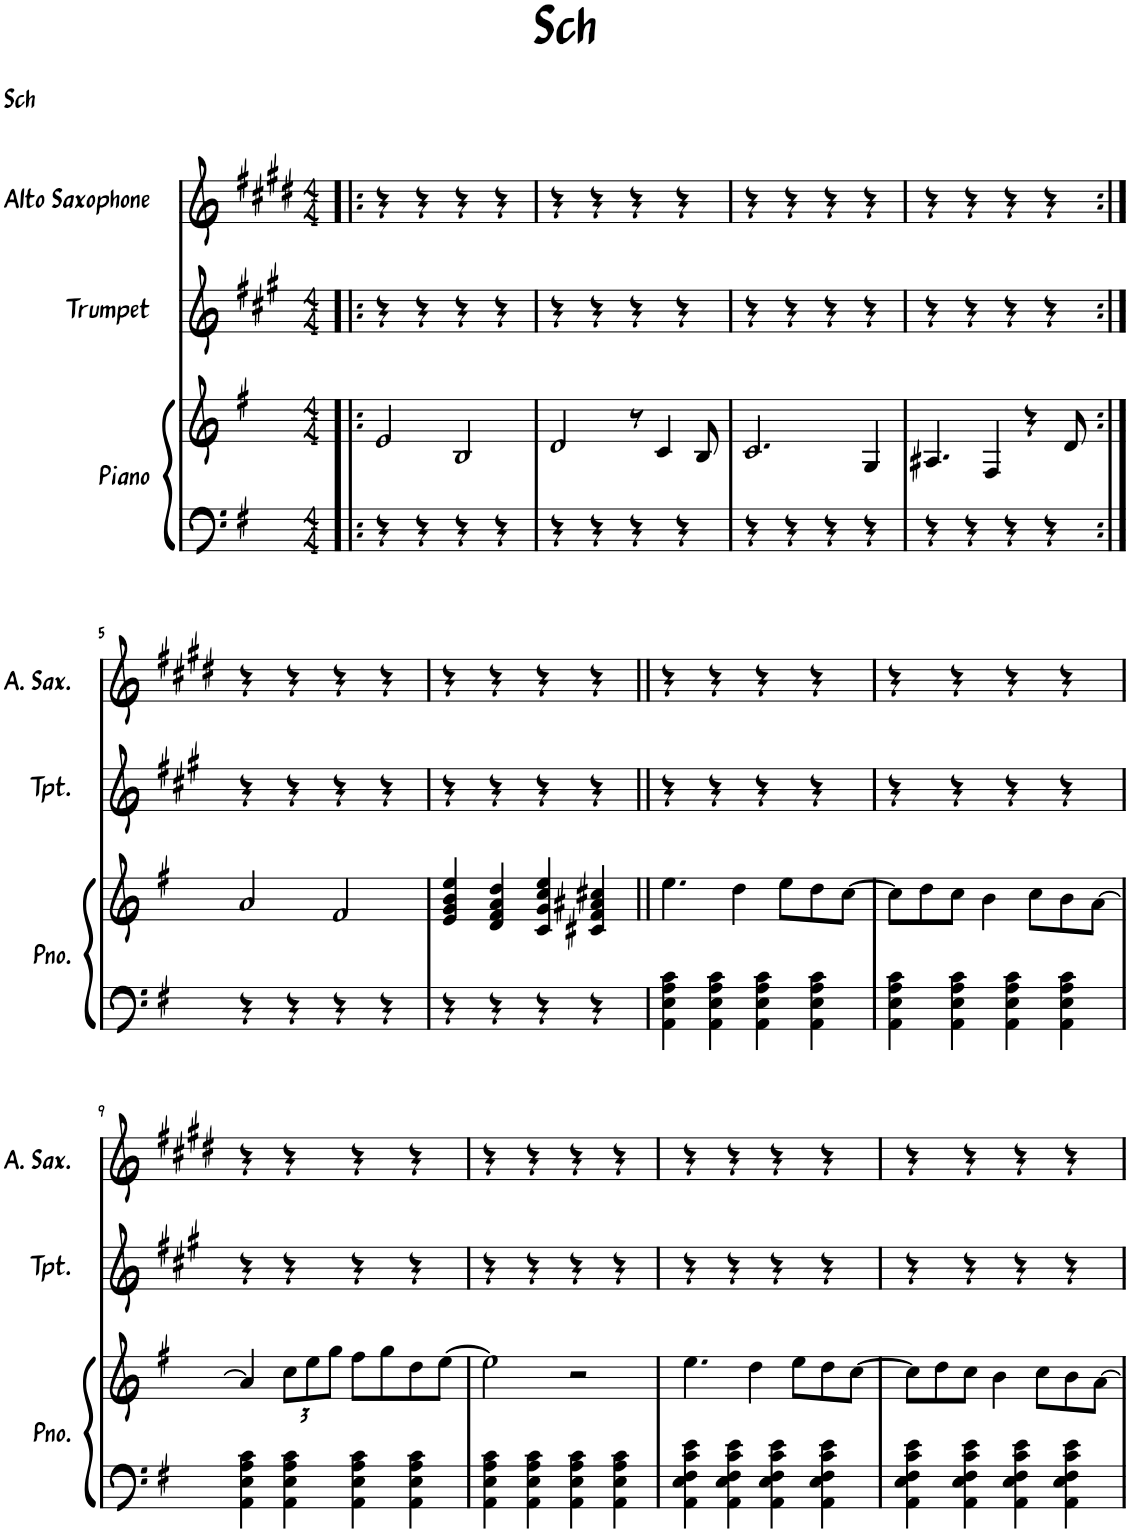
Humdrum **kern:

**kern	**kern	**kern	**kern
*part3	*part3	*part2	*part1
*staff4	*staff3	*staff2	*staff1
*I"Piano	*	*I"Trumpet	*I"Alto Saxophone
*I'Pno.	*	*I'Tpt.	*I'A. Sax.
*clefF4	*clefG2	*clefG2	*clefG2
*	*	*Trd1c2	*Trd5c9
*k[f#]	*k[f#]	*k[f#c#g#]	*k[f#c#g#d#]
*M4/4	*M4/4	*M4/4	*M4/4
=1!|:	=1!|:	=1!|:	=1!|:
4r	2e/	4r	4r
4r	.	4r	4r
4r	2B/	4r	4r
4r	.	4r	4r
=2	=2	=2	=2
4r	2d/	4r	4r
4r	.	4r	4r
4r	8r	4r	4r
.	4c/	.	.
4r	.	4r	4r
.	8B/	.	.
=3	=3	=3	=3
4r	2.c/	4r	4r
4r	.	4r	4r
4r	.	4r	4r
4r	4G/	4r	4r
=4	=4	=4	=4
4r	4.A#X/	4r	4r
4r	.	4r	4r
.	4F#/	.	.
4r	.	4r	4r
.	4r	.	.
4r	.	4r	4r
.	8d/	.	.
!!LO:LB:g=z
=5:|!	=5:|!	=5:|!	=5:|!
4r	2a/	4r	4r
4r	.	4r	4r
4r	2f#/	4r	4r
4r	.	4r	4r
=6	=6	=6	=6
4r	4e/ 4g/ 4b/ 4ee/	4r	4r
4r	4d/ 4f#/ 4a/ 4dd/	4r	4r
4r	4c/ 4g/ 4cc/ 4ee/	4r	4r
4r	4c#X/ 4f#/ 4a#X/ 4cc#X/	4r	4r
=7||	=7||	=7||	=7||
4AA\ 4E\ 4A\ 4c\	4.ee\	4r	4r
4AA\ 4E\ 4A\ 4c\	.	4r	4r
.	4dd\	.	.
4AA\ 4E\ 4A\ 4c\	.	4r	4r
.	8ee\L	.	.
4AA\ 4E\ 4A\ 4c\	8dd\	4r	4r
.	[8cc\J	.	.
=8	=8	=8	=8
4AA\ 4E\ 4A\ 4c\	8cc\L]	4r	4r
.	8dd\	.	.
4AA\ 4E\ 4A\ 4c\	8cc\J	4r	4r
.	4b\	.	.
4AA\ 4E\ 4A\ 4c\	.	4r	4r
.	8cc\L	.	.
4AA\ 4E\ 4A\ 4c\	8b\	4r	4r
.	[8a\J	.	.
!!LO:LB:g=z
=9	=9	=9	=9
4AA\ 4E\ 4A\ 4c\	4a/]	4r	4r
*	*Xbrackettup	*	*
4AA\ 4E\ 4A\ 4c\	12cc\L	4r	4r
.	12ee\	.	.
.	12gg\J	.	.
4AA\ 4E\ 4A\ 4c\	8ff#\L	4r	4r
.	8gg\	.	.
4AA\ 4E\ 4A\ 4c\	8dd\	4r	4r
.	[8ee\J	.	.
=10	=10	=10	=10
4AA\ 4E\ 4A\ 4c\	2ee\]	4r	4r
4AA\ 4E\ 4A\ 4c\	.	4r	4r
4AA\ 4E\ 4A\ 4c\	2r	4r	4r
4AA\ 4E\ 4A\ 4c\	.	4r	4r
=11	=11	=11	=11
4AA\ 4E\ 4F#\ 4c\ 4e\	4.ee\	4r	4r
4AA\ 4E\ 4F#\ 4c\ 4e\	.	4r	4r
.	4dd\	.	.
4AA\ 4E\ 4F#\ 4c\ 4e\	.	4r	4r
.	8ee\L	.	.
4AA\ 4E\ 4F#\ 4c\ 4e\	8dd\	4r	4r
.	[8cc\J	.	.
=12	=12	=12	=12
4AA\ 4E\ 4F#\ 4c\ 4e\	8cc\L]	4r	4r
.	8dd\	.	.
4AA\ 4E\ 4F#\ 4c\ 4e\	8cc\J	4r	4r
.	4b\	.	.
4AA\ 4E\ 4F#\ 4c\ 4e\	.	4r	4r
.	8cc\L	.	.
4AA\ 4E\ 4F#\ 4c\ 4e\	8b\	4r	4r
.	[8a\J	.	.
=	=	=	=
*-	*-	*-	*-
